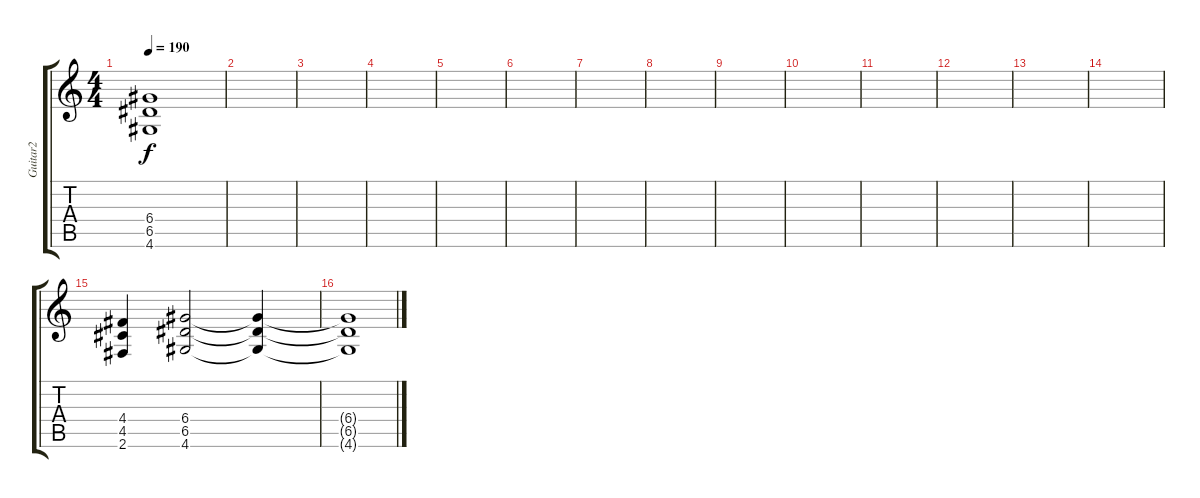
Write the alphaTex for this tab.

\track ("Guitar2" "Guitar2") {instrument distortionguitar}
\staff {score tabs}
\tuning (E4 B3 G3 D3 A2 E2) {hide}
\ts (4 4)
\tempo 190
\clef g2
\ks c
(6.4{t} 6.5{t} 4.6{t}).1{dy f} |
|
|
|
|
|
|
|
|
|
|
|
|
|
(4.4 4.5 2.6).4 (6.4 6.5 4.6).2 (6.4{t} 6.5{t} 4.6{t}).4 |
(6.4{t} 6.5{t} 4.6{t}).1
